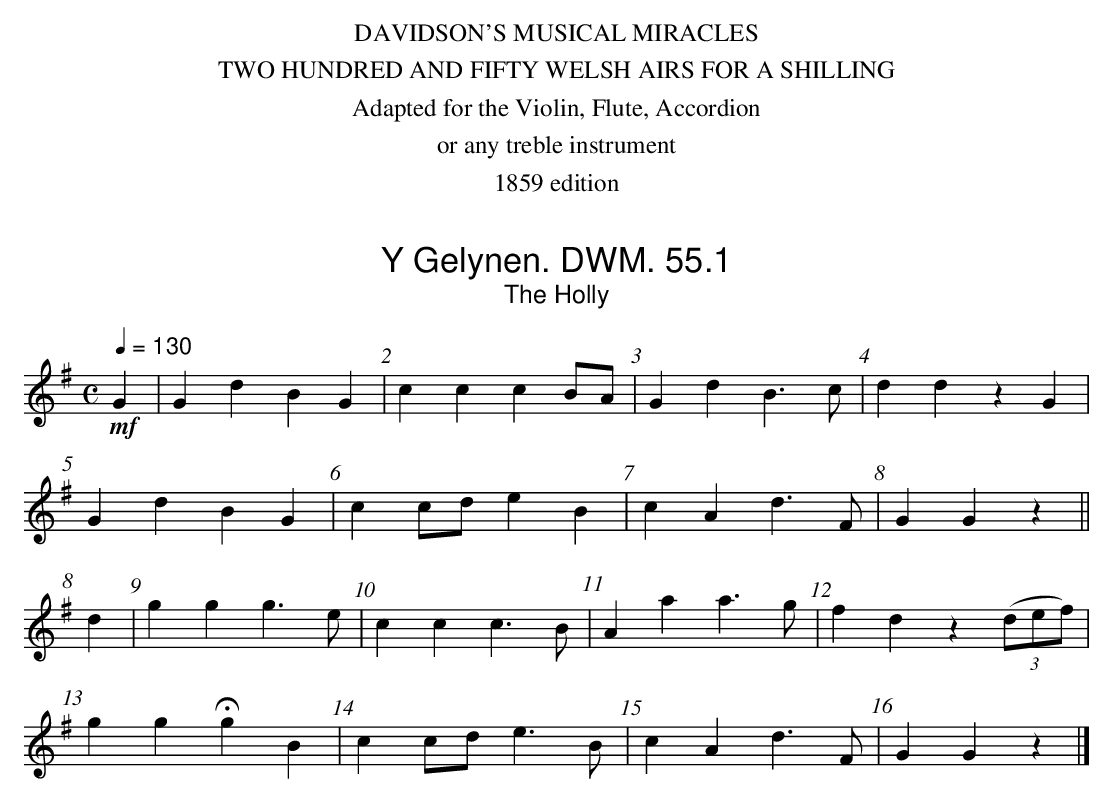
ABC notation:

X:1
T:Gelynen. DWM. 55.1, Y
T:Holly, The
M:C
L:1/8
Q:1/4=130
K:G
!mf!G2|G2d2B2G2|c2c2c2 BA|G2d2 B3c|d2d2z2G2|
G2d2B2G2|c2 cd e2B2|c2A2 d3F|G2G2z2||
d2|g2g2 g3e|c2c2 c3B|A2a2 a3g|f2d2z2 (3(def)|
g2g2 Hg2B2|c2 cd e3B|c2A2 d3F|G2G2z2|]
